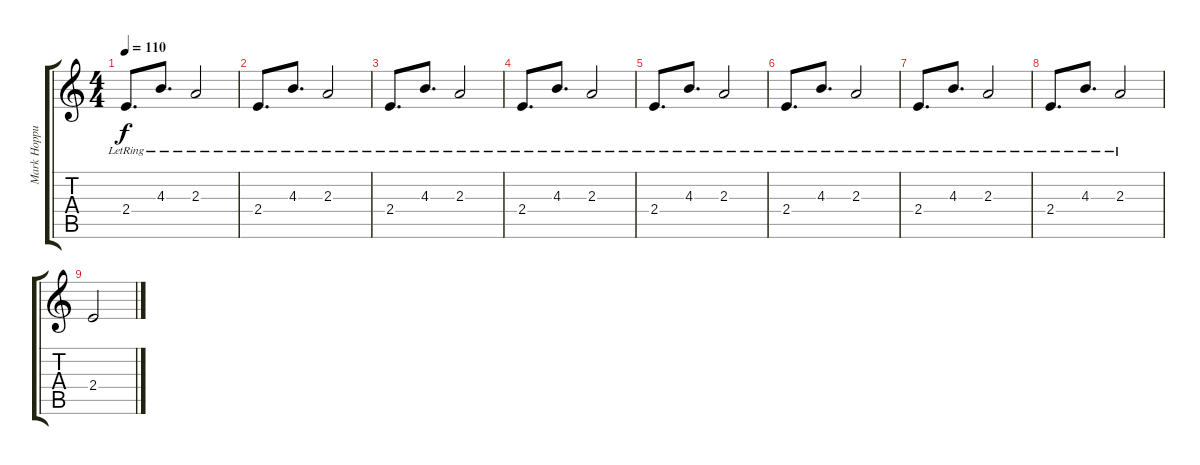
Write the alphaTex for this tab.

\track ("Mark Hoppus" "Mark Hoppu") {instrument acousticguitarsteel}
\staff {score tabs}
\tuning (E4 B3 G3 D3 A2 E2) {hide}
\ts (4 4)
\tempo 110
\clef g2
\ks c
2.4{lr}.8{d dy f} 4.3{lr}.8{d} 2.3{lr}.2 |
2.4{lr}.8{d} 4.3{lr}.8{d} 2.3{lr}.2 |
2.4{lr}.8{d} 4.3{lr}.8{d} 2.3{lr}.2 |
2.4{lr}.8{d} 4.3{lr}.8{d} 2.3{lr}.2 |
2.4{lr}.8{d} 4.3{lr}.8{d} 2.3{lr}.2 |
2.4{lr}.8{d} 4.3{lr}.8{d} 2.3{lr}.2 |
2.4{lr}.8{d} 4.3{lr}.8{d} 2.3{lr}.2 |
2.4{lr}.8{d} 4.3{lr}.8{d} 2.3{lr}.2 |
2.4.2
